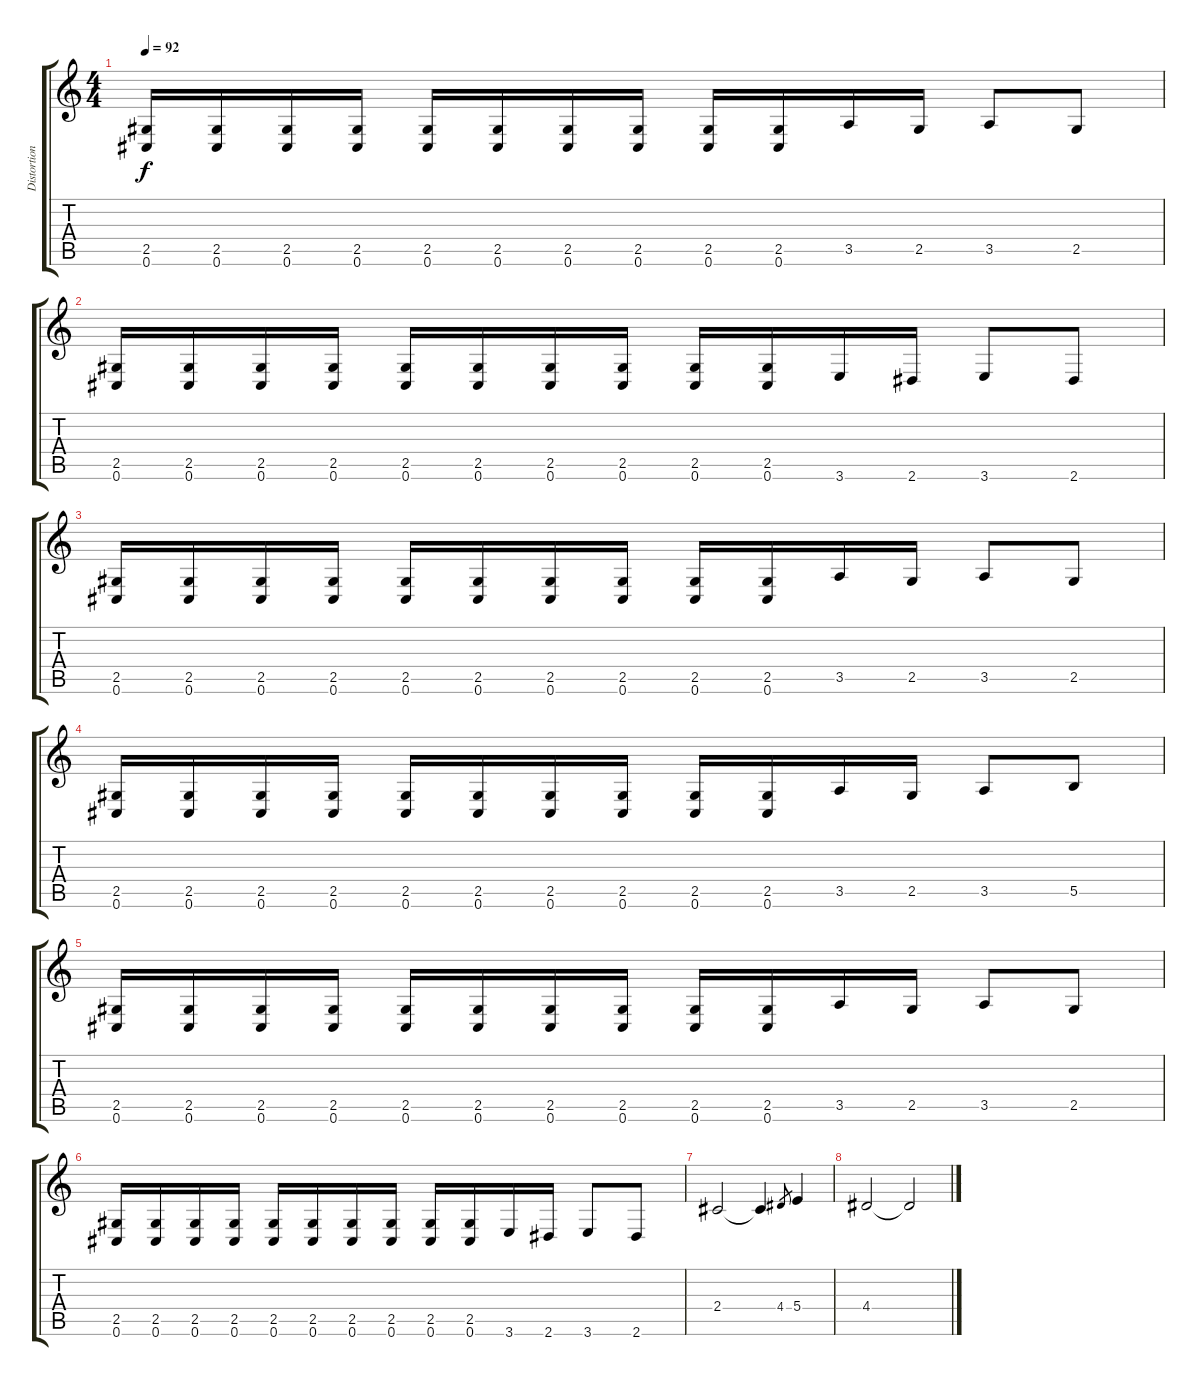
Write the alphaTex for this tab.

\track ("Distortion Guitar" "Distortion") {instrument distortionguitar}
\staff {score tabs}
\tuning (Db4 Ab3 E3 B2 Gb2 Db2) {hide}
\ts (4 4)
\tempo 92
\clef g2
\ks c
(2.5 0.6).16{dy f} (2.5 0.6).16 (2.5 0.6).16 (2.5 0.6).16 (2.5 0.6).16 (2.5 0.6).16 (2.5 0.6).16 (2.5 0.6).16 (2.5 0.6).16 (2.5 0.6).16 3.5.16 2.5.16 3.5.8 2.5.8 |
(2.5 0.6).16 (2.5 0.6).16 (2.5 0.6).16 (2.5 0.6).16 (2.5 0.6).16 (2.5 0.6).16 (2.5 0.6).16 (2.5 0.6).16 (2.5 0.6).16 (2.5 0.6).16 3.6.16 2.6.16 3.6.8 2.6.8 |
(2.5 0.6).16 (2.5 0.6).16 (2.5 0.6).16 (2.5 0.6).16 (2.5 0.6).16 (2.5 0.6).16 (2.5 0.6).16 (2.5 0.6).16 (2.5 0.6).16 (2.5 0.6).16 3.5.16 2.5.16 3.5.8 2.5.8 |
(2.5 0.6).16 (2.5 0.6).16 (2.5 0.6).16 (2.5 0.6).16 (2.5 0.6).16 (2.5 0.6).16 (2.5 0.6).16 (2.5 0.6).16 (2.5 0.6).16 (2.5 0.6).16 3.5.16 2.5.16 3.5.8 5.5.8 |
(2.5 0.6).16 (2.5 0.6).16 (2.5 0.6).16 (2.5 0.6).16 (2.5 0.6).16 (2.5 0.6).16 (2.5 0.6).16 (2.5 0.6).16 (2.5 0.6).16 (2.5 0.6).16 3.5.16 2.5.16 3.5.8 2.5.8 |
(2.5 0.6).16 (2.5 0.6).16 (2.5 0.6).16 (2.5 0.6).16 (2.5 0.6).16 (2.5 0.6).16 (2.5 0.6).16 (2.5 0.6).16 (2.5 0.6).16 (2.5 0.6).16 3.6.16 2.6.16 3.6.8 2.6.8 |
2.4.2 2.4{t}.4 4.4.8{gr} 5.4.4 |
4.4.2 4.4{t}.2
